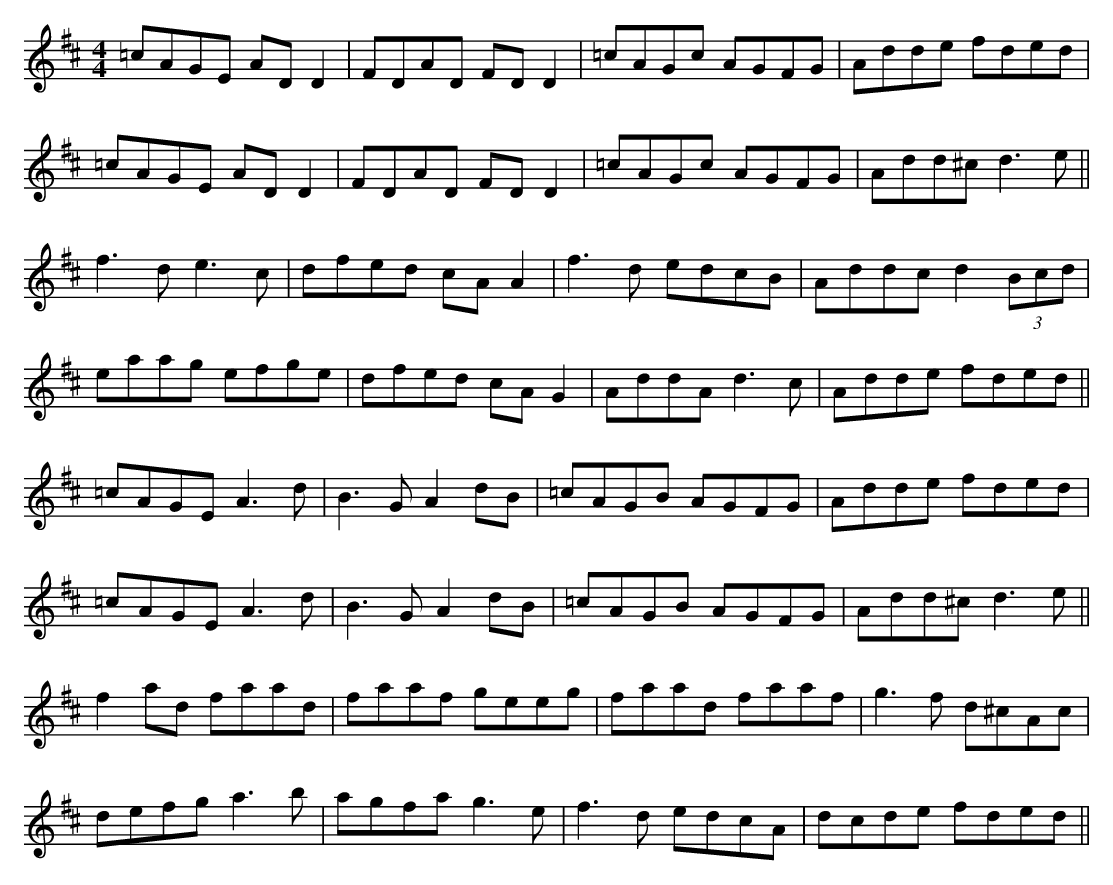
X:1
M:4/4
K:D
=cAGE AD D2|FDAD FD D2|=cAGc AGFG|Adde fded|
=cAGE AD D2|FDAD FD D2|=cAGc AGFG|Add^c d3 e||
f3d e3c|dfed cA A2|f3d edcB|Addc d2 (3Bcd|
eaag efge|dfed cA G2|AddA d3 c|Adde fded||
=cAGE A3d|B3G A2 dB|=cAGB AGFG|Adde fded|
=cAGE A3d|B3G A2 dB|=cAGB AGFG|Add^c d3e||
f2 ad faad|faaf geeg|faad faaf|g3f d^cAc|
defg a3b|agfa g3e|f3d edcA|dcde fded||
